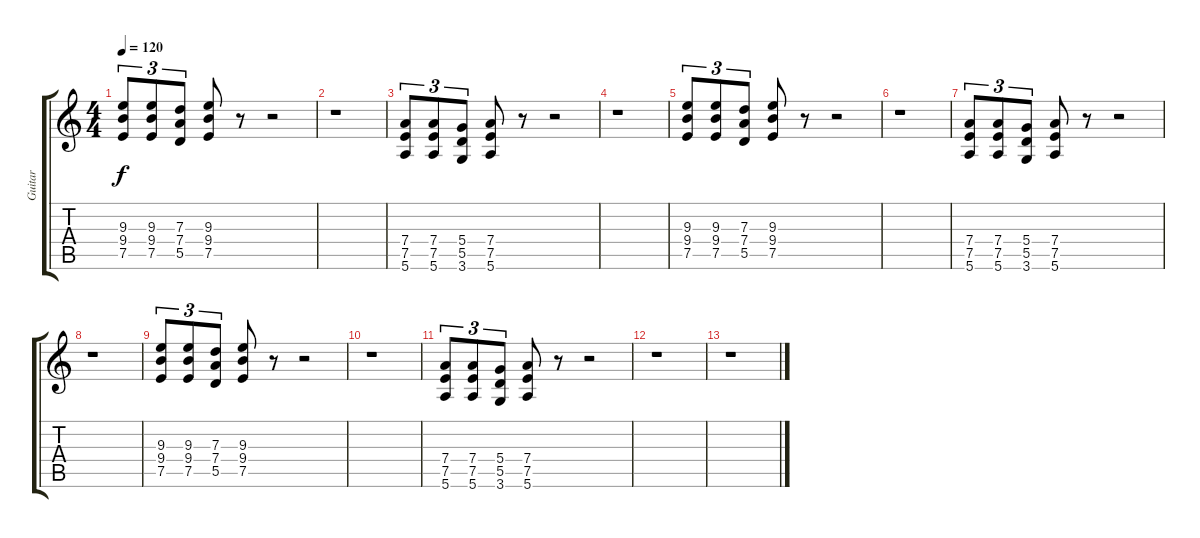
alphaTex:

\track ("Guitar" "Guitar") {instrument overdrivenguitar}
\staff {score tabs}
\tuning (E4 B3 G3 D3 A2 E2) {hide}
\ts (4 4)
\tempo 120
\clef g2
\ks c
(9.3 9.4 7.5).8{tu (3 2) dy f} (9.3 9.4 7.5).8{tu (3 2)} (7.3 7.4 5.5).8{tu (3 2)} (9.3 9.4 7.5).8 r.8 r.2 |
r.1 |
(7.4 7.5 5.6).8{tu (3 2)} (7.4 7.5 5.6).8{tu (3 2)} (5.4 5.5 3.6).8{tu (3 2)} (7.4 7.5 5.6).8 r.8 r.2 |
r.1 |
(9.3 9.4 7.5).8{tu (3 2)} (9.3 9.4 7.5).8{tu (3 2)} (7.3 7.4 5.5).8{tu (3 2)} (9.3 9.4 7.5).8 r.8 r.2 |
r.1 |
(7.4 7.5 5.6).8{tu (3 2)} (7.4 7.5 5.6).8{tu (3 2)} (5.4 5.5 3.6).8{tu (3 2)} (7.4 7.5 5.6).8 r.8 r.2 |
r.1 |
(9.3 9.4 7.5).8{tu (3 2)} (9.3 9.4 7.5).8{tu (3 2)} (7.3 7.4 5.5).8{tu (3 2)} (9.3 9.4 7.5).8 r.8 r.2 |
r.1 |
(7.4 7.5 5.6).8{tu (3 2)} (7.4 7.5 5.6).8{tu (3 2)} (5.4 5.5 3.6).8{tu (3 2)} (7.4 7.5 5.6).8 r.8 r.2 |
r.1 |
r.1
